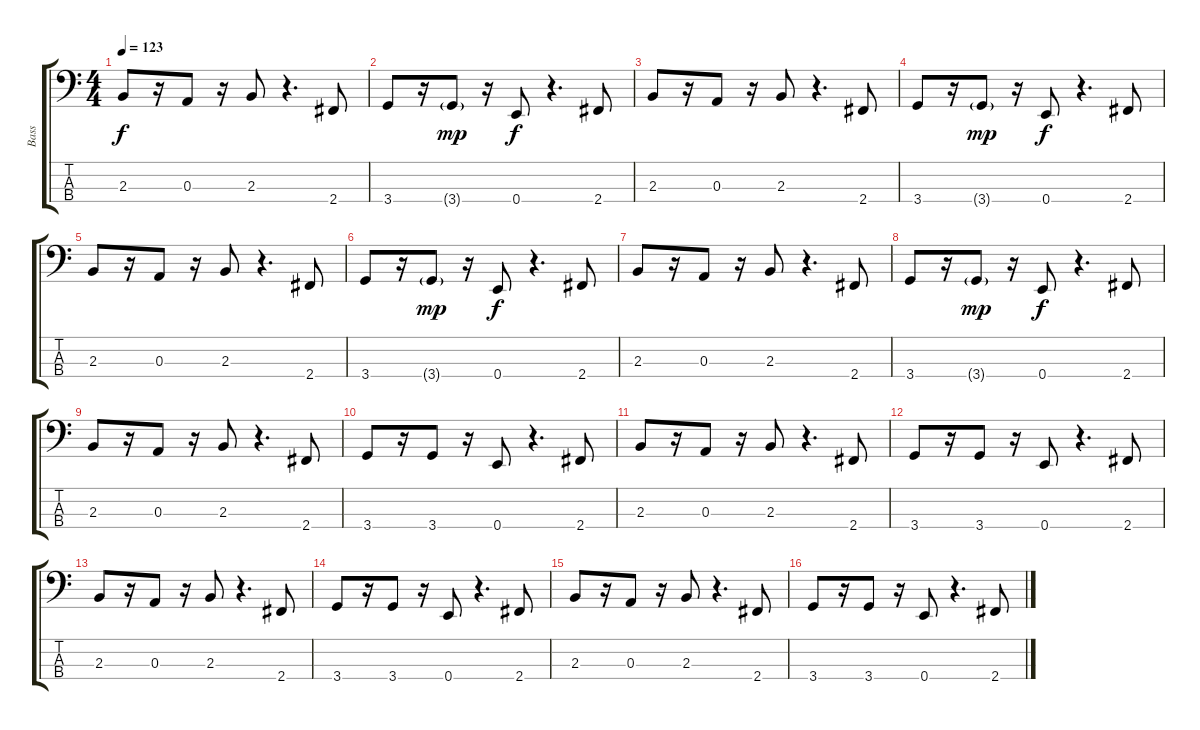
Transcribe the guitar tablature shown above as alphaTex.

\track ("Bass" "Bass") {instrument electricbassfinger}
\staff {score tabs}
\tuning (G2 D2 A1 E1) {hide}
\ts (4 4)
\tempo 123
\clef f4
\ks c
2.3.8{dy f volume 6} r.16 0.3.8 r.16 2.3.8 r.4{d} 2.4.8 |
3.4.8 r.16 3.4{g}.8{dy mp} r.16 0.4.8{dy f} r.4{d} 2.4.8 |
2.3.8 r.16 0.3.8 r.16 2.3.8 r.4{d} 2.4.8 |
3.4.8 r.16 3.4{g}.8{dy mp} r.16 0.4.8{dy f} r.4{d} 2.4.8 |
2.3.8 r.16 0.3.8 r.16 2.3.8 r.4{d} 2.4.8 |
3.4.8 r.16 3.4{g}.8{dy mp} r.16 0.4.8{dy f} r.4{d} 2.4.8 |
2.3.8 r.16 0.3.8 r.16 2.3.8 r.4{d} 2.4.8 |
3.4.8 r.16 3.4{g}.8{dy mp} r.16 0.4.8{dy f} r.4{d} 2.4.8 |
2.3.8{volume 14} r.16 0.3.8 r.16 2.3.8 r.4{d} 2.4.8 |
3.4.8 r.16 3.4.8 r.16 0.4.8 r.4{d} 2.4.8 |
2.3.8 r.16 0.3.8 r.16 2.3.8 r.4{d} 2.4.8 |
3.4.8 r.16 3.4.8 r.16 0.4.8 r.4{d} 2.4.8 |
2.3.8 r.16 0.3.8 r.16 2.3.8 r.4{d} 2.4.8 |
3.4.8 r.16 3.4.8 r.16 0.4.8 r.4{d} 2.4.8 |
2.3.8 r.16 0.3.8 r.16 2.3.8 r.4{d} 2.4.8 |
3.4.8 r.16 3.4.8 r.16 0.4.8 r.4{d} 2.4.8
